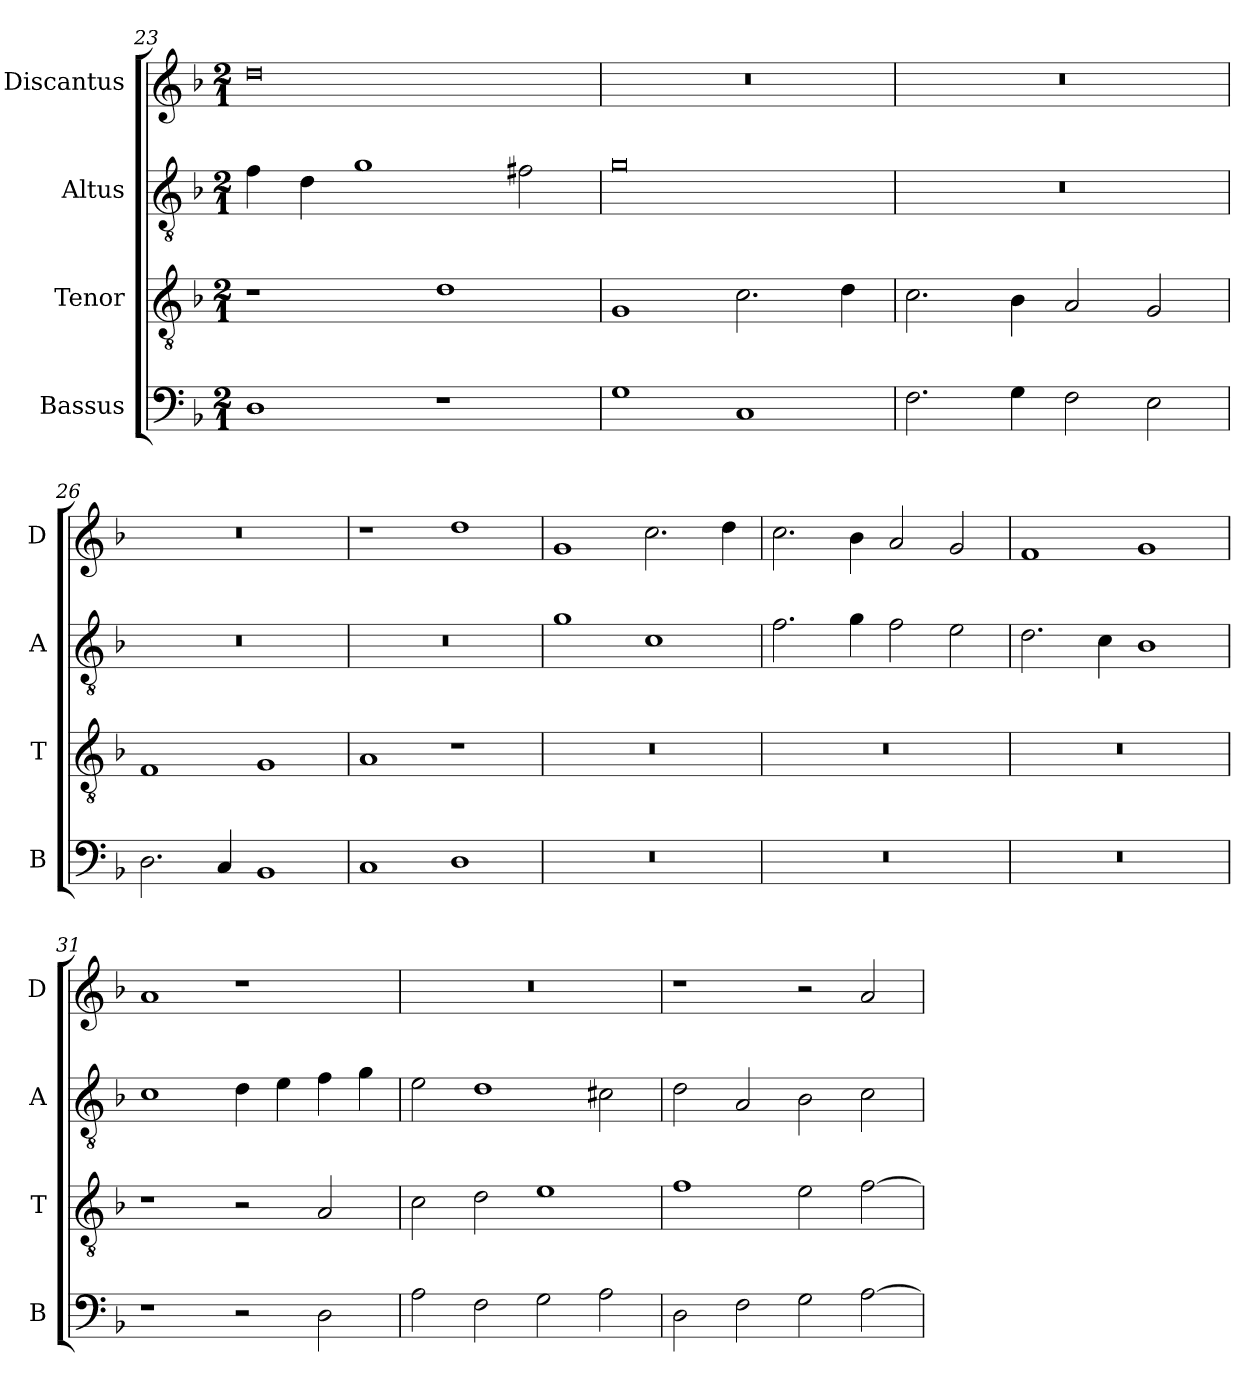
**kern	**kern	**kern	**kern
*part4	*part3	*part2	*part1
*staff4	*staff3	*staff2	*staff1
*I"Bassus	*I"Tenor	*I"Altus	*I"Discantus
*I'B	*I'T	*I'A	*I'D
*clefF4	*clefGv2	*clefGv2	*clefG2
*k[b-]	*k[b-]	*k[b-]	*k[b-]
*M2/1	*M2/1	*M2/1	*M2/1
=23	=23	=23	=23
1D	1r	4f\	0dd
.	.	4d\	.
.	.	1g	.
1r	1d	.	.
.	.	2f#X\	.
=24	=24	=24	=24
1G	1G	0g	0r
1C	2.c\	.	.
.	4d\	.	.
=25	=25	=25	=25
2.F\	2.c\	0r	0r
4G\	4B-\	.	.
2F\	2A/	.	.
2E\	2G/	.	.
=26	=26	=26	=26
2.D\	1F	0r	0r
4C/	.	.	.
1BB-	1G	.	.
=27	=27	=27	=27
1C	1A	0r	1r
1D	1r	.	1dd
=28	=28	=28	=28
0r	0r	1g	1g
.	.	1c	2.cc\
.	.	.	4dd\
=29	=29	=29	=29
0r	0r	2.f\	2.cc\
.	.	4g\	4b-\
.	.	2f\	2a/
.	.	2e\	2g/
=30	=30	=30	=30
0r	0r	2.d\	1f
.	.	4c\	.
.	.	1B-	1g
=31	=31	=31	=31
1r	1r	1c	1a
2r	2r	4d\	1r
.	.	4e\	.
2D\	2A/	4f\	.
.	.	4g\	.
=32	=32	=32	=32
2A\	2c\	2e\	0r
2F\	2d\	1d	.
2G\	1e	.	.
2A\	.	2c#X\	.
=33	=33	=33	=33
2D\	1f	2d\	1r
2F\	.	2A/	.
2G\	2e\	2B-\	2r
[2A\	[2f\	2c\	2a/
=	=	=	=
*-	*-	*-	*-
